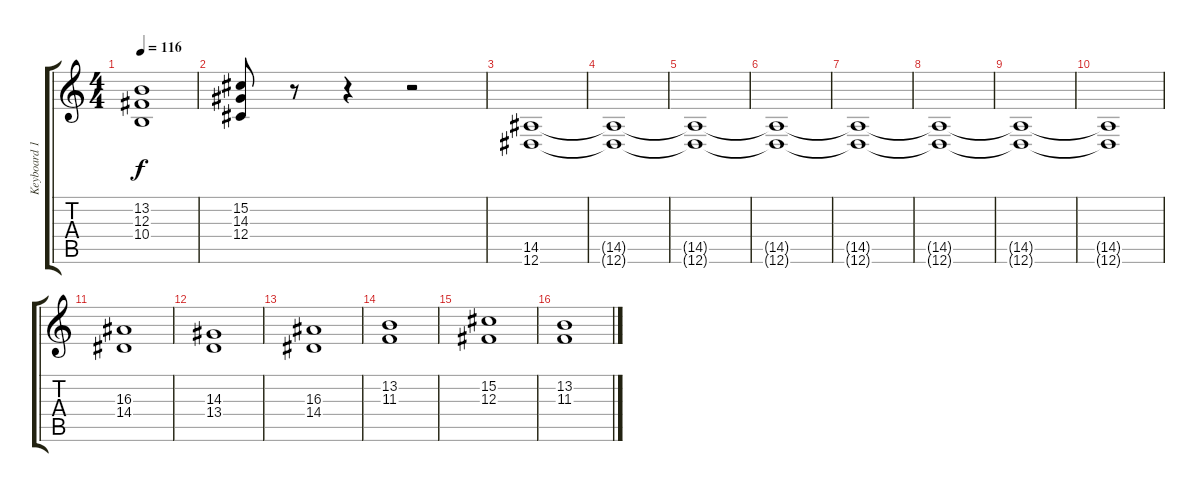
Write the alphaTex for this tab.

\track ("Keyboard 1" "Keyboard 1") {instrument stringensemble1}
\staff {score tabs}
\tuning (Eb4 Bb3 Gb3 Db3 Ab2 Eb2) {hide}
\ts (4 4)
\tempo 116
\clef g2
\ks c
(13.2 12.3 10.4).1{dy f} |
(15.2 14.3 12.4).8 r.8 r.4 r.2 |
(14.5 12.6).1 |
(14.5{t} 12.6{t}).1 |
(14.5{t} 12.6{t}).1 |
(14.5{t} 12.6{t}).1 |
(14.5{t} 12.6{t}).1 |
(14.5{t} 12.6{t}).1 |
(14.5{t} 12.6{t}).1 |
(14.5{t} 12.6{t}).1 |
(16.3 14.4).1 |
(14.3 13.4).1 |
(16.3 14.4).1 |
(13.2 11.3).1 |
(15.2 12.3).1 |
(13.2 11.3).1
